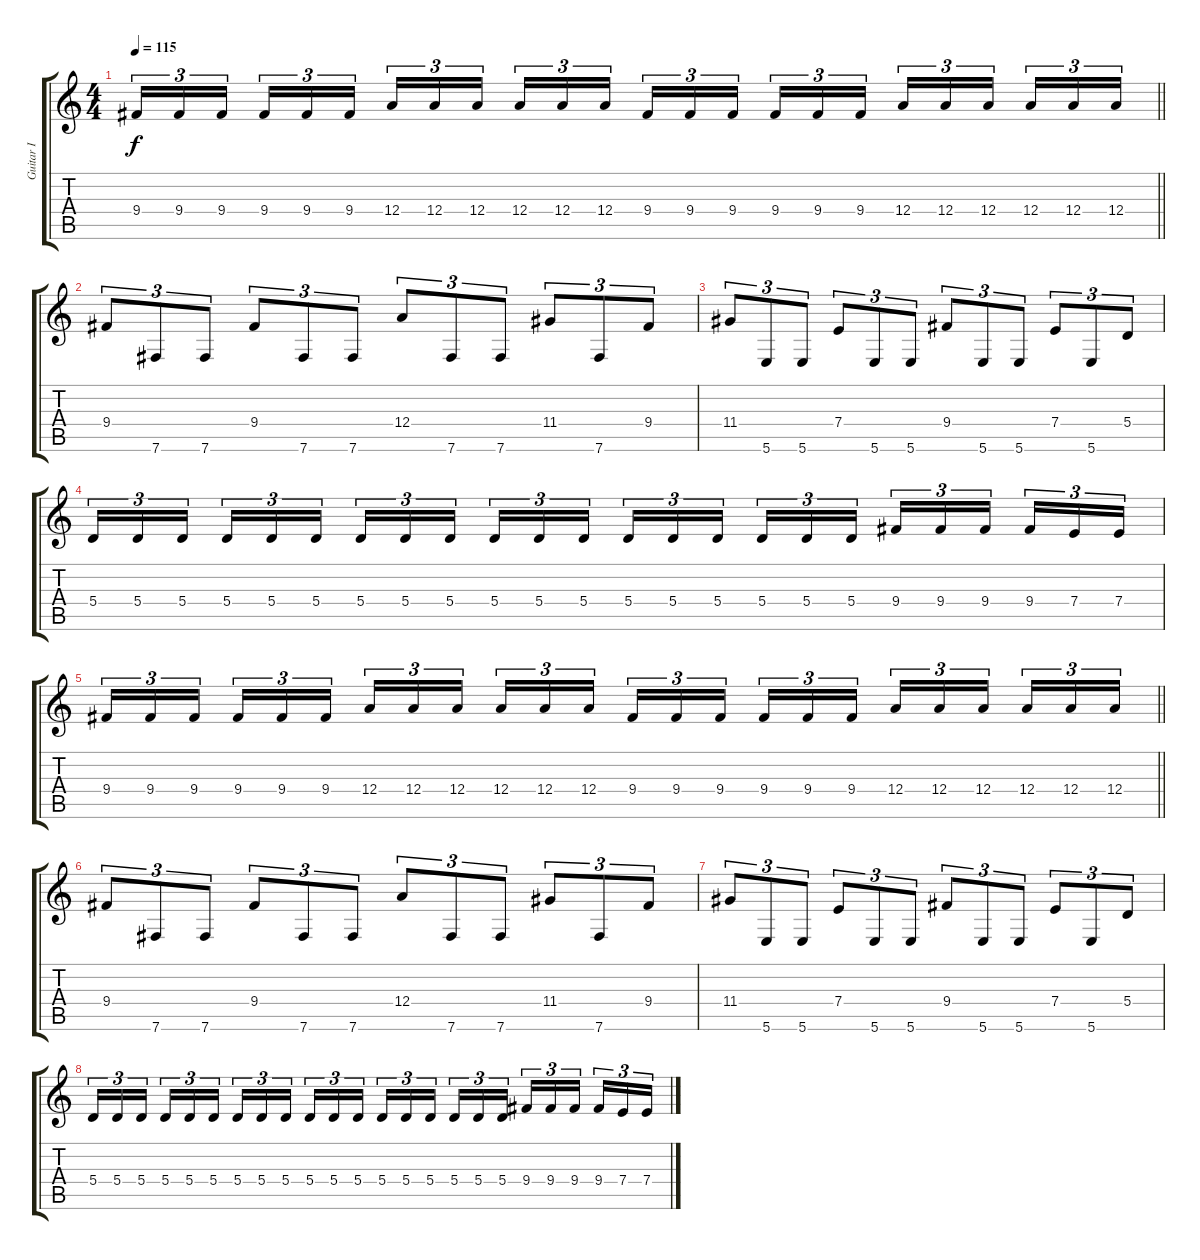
\track ("Guitar I" "Guitar I") {instrument distortionguitar}
\staff {score tabs}
\tuning (B3 Gb3 D3 A2 E2 B1) {hide}
\ts (4 4)
\tempo 115
\clef g2
\barLineRight lightlight
\ks c
9.4.16{tu (3 2) dy f} 9.4.16{tu (3 2)} 9.4.16{tu (3 2) beam splitsecondary} 9.4.16{tu (3 2)} 9.4.16{tu (3 2)} 9.4.16{tu (3 2)} 12.4.16{tu (3 2)} 12.4.16{tu (3 2)} 12.4.16{tu (3 2) beam splitsecondary} 12.4.16{tu (3 2)} 12.4.16{tu (3 2)} 12.4.16{tu (3 2)} 9.4.16{tu (3 2)} 9.4.16{tu (3 2)} 9.4.16{tu (3 2) beam splitsecondary} 9.4.16{tu (3 2)} 9.4.16{tu (3 2)} 9.4.16{tu (3 2)} 12.4.16{tu (3 2)} 12.4.16{tu (3 2)} 12.4.16{tu (3 2) beam splitsecondary} 12.4.16{tu (3 2)} 12.4.16{tu (3 2)} 12.4.16{tu (3 2)} |
9.4.8{tu (3 2)} 7.6.8{tu (3 2)} 7.6.8{tu (3 2)} 9.4.8{tu (3 2)} 7.6.8{tu (3 2)} 7.6.8{tu (3 2)} 12.4.8{tu (3 2)} 7.6.8{tu (3 2)} 7.6.8{tu (3 2)} 11.4.8{tu (3 2)} 7.6.8{tu (3 2)} 9.4.8{tu (3 2)} |
11.4.8{tu (3 2)} 5.6.8{tu (3 2)} 5.6.8{tu (3 2)} 7.4.8{tu (3 2)} 5.6.8{tu (3 2)} 5.6.8{tu (3 2)} 9.4.8{tu (3 2)} 5.6.8{tu (3 2)} 5.6.8{tu (3 2)} 7.4.8{tu (3 2)} 5.6.8{tu (3 2)} 5.4.8{tu (3 2)} |
5.4.16{tu (3 2)} 5.4.16{tu (3 2)} 5.4.16{tu (3 2) beam splitsecondary} 5.4.16{tu (3 2)} 5.4.16{tu (3 2)} 5.4.16{tu (3 2)} 5.4.16{tu (3 2)} 5.4.16{tu (3 2)} 5.4.16{tu (3 2) beam splitsecondary} 5.4.16{tu (3 2)} 5.4.16{tu (3 2)} 5.4.16{tu (3 2)} 5.4.16{tu (3 2)} 5.4.16{tu (3 2)} 5.4.16{tu (3 2) beam splitsecondary} 5.4.16{tu (3 2)} 5.4.16{tu (3 2)} 5.4.16{tu (3 2)} 9.4.16{tu (3 2)} 9.4.16{tu (3 2)} 9.4.16{tu (3 2) beam splitsecondary} 9.4.16{tu (3 2)} 7.4.16{tu (3 2)} 7.4.16{tu (3 2)} |
\barLineRight lightlight
9.4.16{tu (3 2)} 9.4.16{tu (3 2)} 9.4.16{tu (3 2) beam splitsecondary} 9.4.16{tu (3 2)} 9.4.16{tu (3 2)} 9.4.16{tu (3 2)} 12.4.16{tu (3 2)} 12.4.16{tu (3 2)} 12.4.16{tu (3 2) beam splitsecondary} 12.4.16{tu (3 2)} 12.4.16{tu (3 2)} 12.4.16{tu (3 2)} 9.4.16{tu (3 2)} 9.4.16{tu (3 2)} 9.4.16{tu (3 2) beam splitsecondary} 9.4.16{tu (3 2)} 9.4.16{tu (3 2)} 9.4.16{tu (3 2)} 12.4.16{tu (3 2)} 12.4.16{tu (3 2)} 12.4.16{tu (3 2) beam splitsecondary} 12.4.16{tu (3 2)} 12.4.16{tu (3 2)} 12.4.16{tu (3 2)} |
9.4.8{tu (3 2)} 7.6.8{tu (3 2)} 7.6.8{tu (3 2)} 9.4.8{tu (3 2)} 7.6.8{tu (3 2)} 7.6.8{tu (3 2)} 12.4.8{tu (3 2)} 7.6.8{tu (3 2)} 7.6.8{tu (3 2)} 11.4.8{tu (3 2)} 7.6.8{tu (3 2)} 9.4.8{tu (3 2)} |
11.4.8{tu (3 2)} 5.6.8{tu (3 2)} 5.6.8{tu (3 2)} 7.4.8{tu (3 2)} 5.6.8{tu (3 2)} 5.6.8{tu (3 2)} 9.4.8{tu (3 2)} 5.6.8{tu (3 2)} 5.6.8{tu (3 2)} 7.4.8{tu (3 2)} 5.6.8{tu (3 2)} 5.4.8{tu (3 2)} |
5.4.16{tu (3 2)} 5.4.16{tu (3 2)} 5.4.16{tu (3 2) beam splitsecondary} 5.4.16{tu (3 2)} 5.4.16{tu (3 2)} 5.4.16{tu (3 2)} 5.4.16{tu (3 2)} 5.4.16{tu (3 2)} 5.4.16{tu (3 2) beam splitsecondary} 5.4.16{tu (3 2)} 5.4.16{tu (3 2)} 5.4.16{tu (3 2)} 5.4.16{tu (3 2)} 5.4.16{tu (3 2)} 5.4.16{tu (3 2) beam splitsecondary} 5.4.16{tu (3 2)} 5.4.16{tu (3 2)} 5.4.16{tu (3 2)} 9.4.16{tu (3 2)} 9.4.16{tu (3 2)} 9.4.16{tu (3 2) beam splitsecondary} 9.4.16{tu (3 2)} 7.4.16{tu (3 2)} 7.4.16{tu (3 2)}
